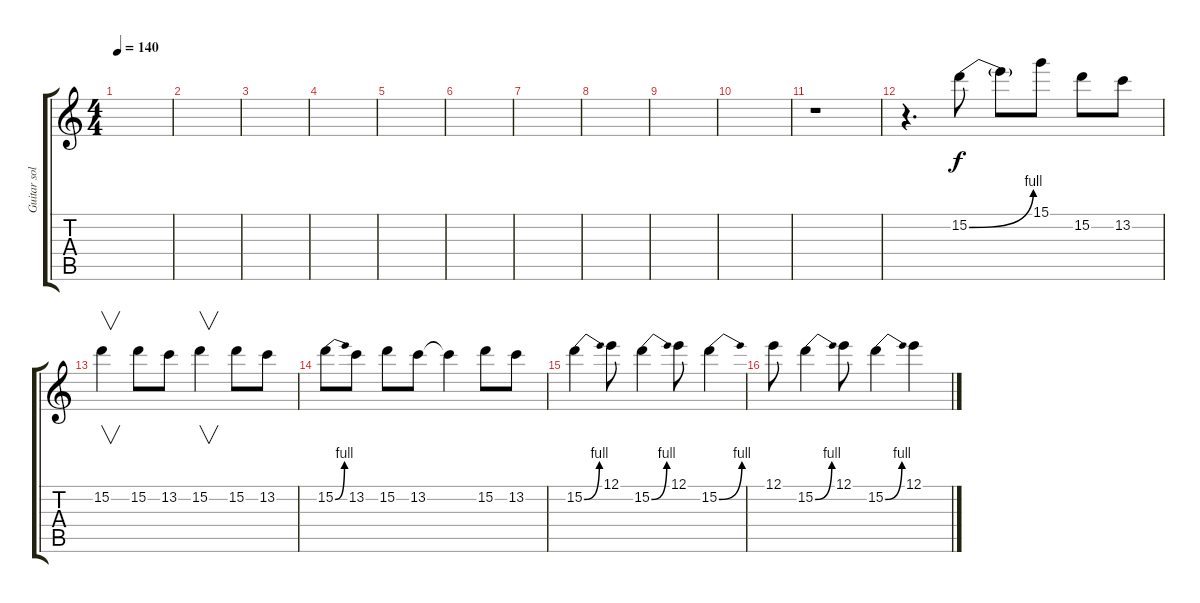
\track ("Guitar solo" "Guitar sol") {instrument distortionguitar}
\staff {score tabs}
\tuning (E4 B3 G3 D3 A2 E2) {hide}
\ts (4 4)
\tempo 140
\clef g2
\ks c
|
|
|
|
|
|
|
|
|
|
r.1 |
r.4{d} 15.2{be (bend 0 0 60 4)}.8 15.2{t}.8 15.1.8 15.2.8 13.2.8 |
15.2.4{v} 15.2.8 13.2.8 15.2.4{v} 15.2.8 13.2.8 |
15.2{be (bend 0 0 60 4)}.8 13.2.8 15.2.8 13.2.8 13.2{t}.4 15.2.8 13.2.8 |
15.2{be (bend 0 0 60 4)}.4 12.1.8 15.2{be (bend 0 0 60 4)}.4 12.1.8 15.2{be (bend 0 0 60 4)}.4 |
12.1.8 15.2{be (bend 0 0 60 4)}.4 12.1.8 15.2{be (bend 0 0 60 4)}.4 12.1.4
